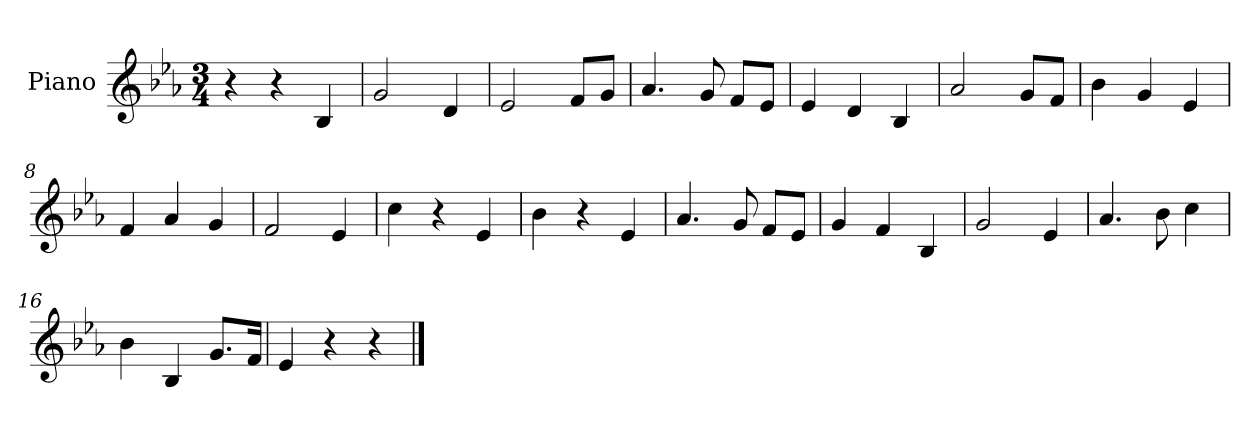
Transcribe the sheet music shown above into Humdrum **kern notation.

**kern
*part1
*staff1
*I"Piano
*I'Pno.
*clefG2
*k[b-e-a-]
*M3/4
*MM120
=1
4r
4r
4B-/
=2
2g/
4d/
=3
2e-/
8f/L
8g/J
=4
4.a-/
8g/
8f/L
8e-/J
=5
4e-/
4d/
4B-/
=6
2a-/
8g/L
8f/J
=7
4b-\
4g/
4e-/
=8
4f/
4a-/
4g/
=9
2f/
4e-/
=10
4cc\
4r
4e-/
=11
4b-\
4r
4e-/
=12
4.a-/
8g/
8f/L
8e-/J
!!LO:LB:g=z
=13
4g/
4f/
4B-/
=14
2g/
4e-/
=15
4.a-/
8b-\
4cc\
=16
4b-\
4B-/
8.g/L
16f/Jk
=17
4e-/
4r
4r
==
*-
